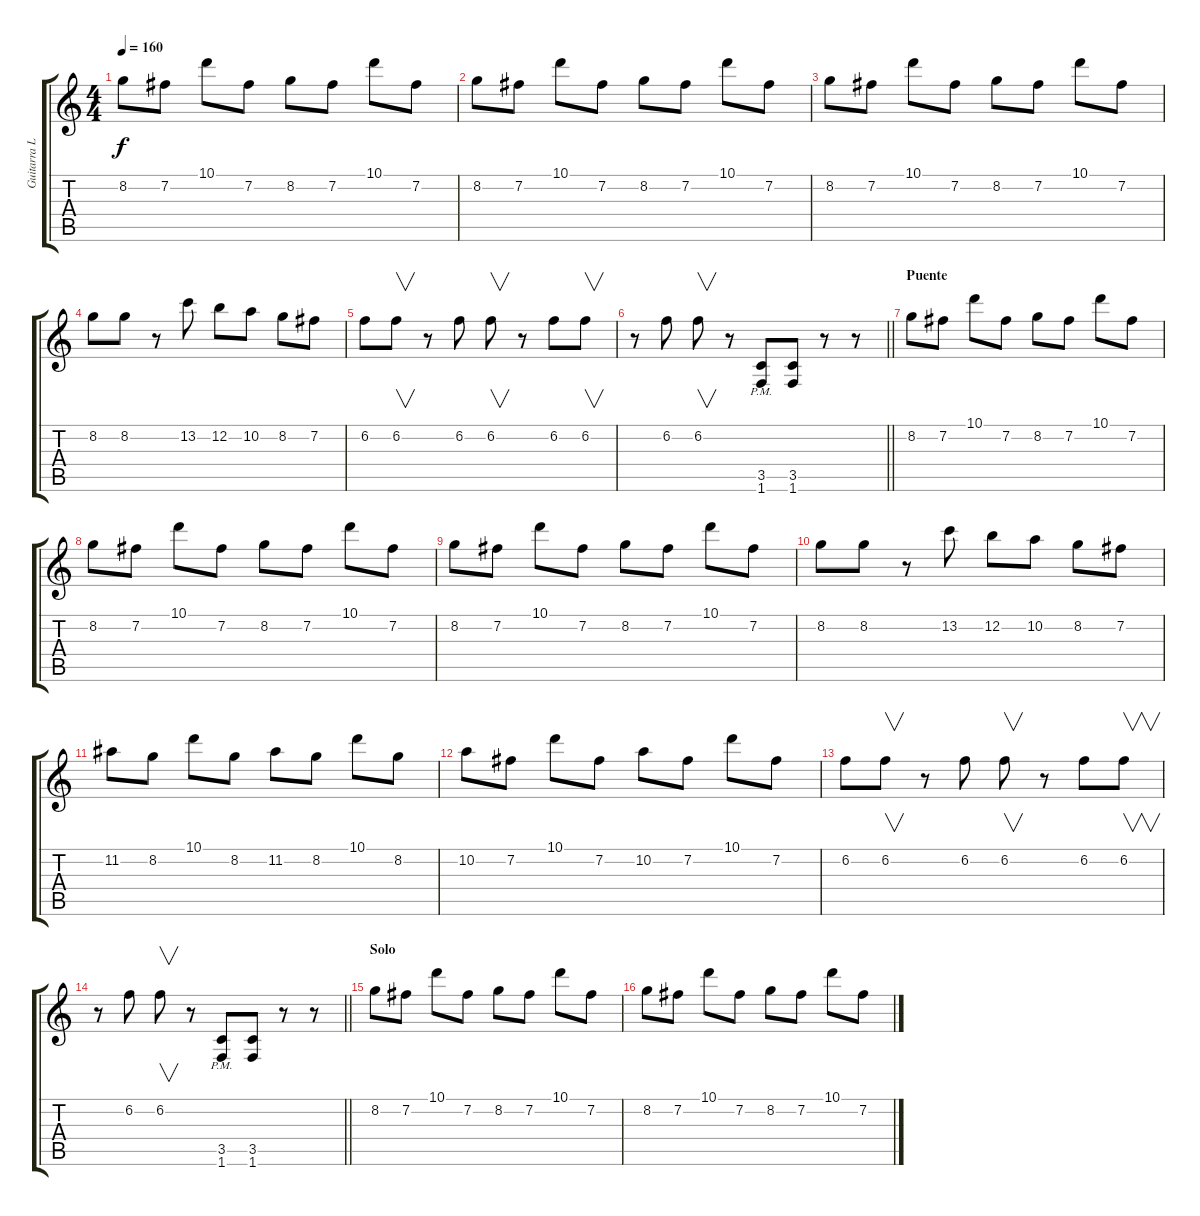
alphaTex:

\track ("Guitarra Líder" "Guitarra L") {instrument distortionguitar}
\staff {score tabs}
\tuning (E4 B3 G3 D3 A2 E2) {hide}
\ts (4 4)
\tempo 160
\clef g2
\ks c
8.2.8{dy f} 7.2.8 10.1.8 7.2.8 8.2.8 7.2.8 10.1.8 7.2.8 |
8.2.8 7.2.8 10.1.8 7.2.8 8.2.8 7.2.8 10.1.8 7.2.8 |
8.2.8 7.2.8 10.1.8 7.2.8 8.2.8 7.2.8 10.1.8 7.2.8 |
8.2.8 8.2.8 r.8 13.2.8 12.2.8 10.2.8 8.2.8 7.2.8 |
6.2.8 6.2.8{v} r.8 6.2.8 6.2.8{v} r.8 6.2.8 6.2.8{v} |
\barLineRight lightlight
r.8 6.2.8 6.2.8{v} r.8 (3.5{pm} 1.6{pm}).8 (3.5 1.6).8 r.8 r.8 |
\section ("" "Puente")
8.2.8 7.2.8 10.1.8 7.2.8 8.2.8 7.2.8 10.1.8 7.2.8 |
8.2.8 7.2.8 10.1.8 7.2.8 8.2.8 7.2.8 10.1.8 7.2.8 |
8.2.8 7.2.8 10.1.8 7.2.8 8.2.8 7.2.8 10.1.8 7.2.8 |
8.2.8 8.2.8 r.8 13.2.8 12.2.8 10.2.8 8.2.8 7.2.8 |
11.2.8 8.2.8 10.1.8 8.2.8 11.2.8 8.2.8 10.1.8 8.2.8 |
10.2.8 7.2.8 10.1.8 7.2.8 10.2.8 7.2.8 10.1.8 7.2.8 |
6.2.8 6.2.8{v} r.8 6.2.8 6.2.8{v} r.8 6.2.8 6.2.8{v} |
\barLineRight lightlight
r.8 6.2.8 6.2.8{v} r.8 (3.5{pm} 1.6{pm}).8 (3.5 1.6).8 r.8 r.8 |
\section ("" "Solo")
8.2.8 7.2.8 10.1.8 7.2.8 8.2.8 7.2.8 10.1.8 7.2.8 |
8.2.8 7.2.8 10.1.8 7.2.8 8.2.8 7.2.8 10.1.8 7.2.8
